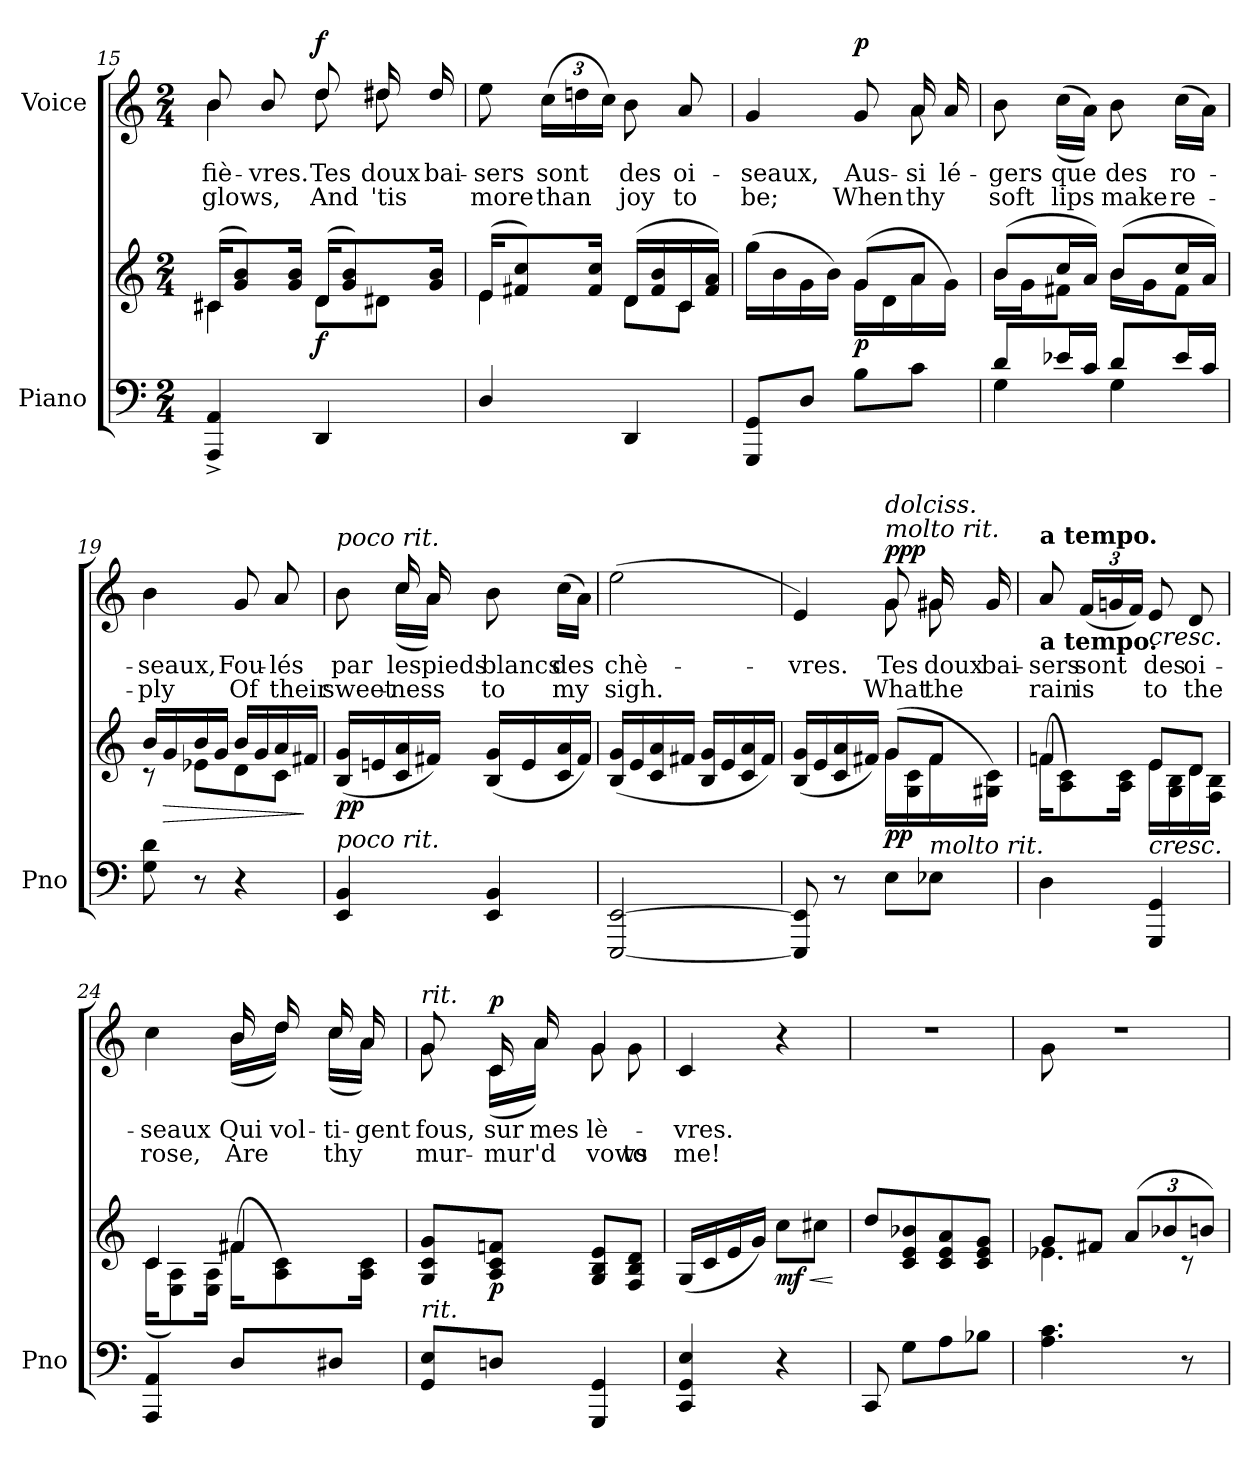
**kern	**kern	**dynam	**kern	**text	**text	**dynam
*part2	*part2	*part2	*part1	*part1	*part1	*part1
*staff3	*staff2	*staff2/3	*staff1	*staff1	*staff1	*staff1
*I"Piano	*	*	*I"Voice	*	*	*
*I'Pno	*	*	*	*	*	*
*clefF4	*clefG2	*	*clefG2	*	*	*
*k[]	*k[]	*	*k[]	*	*	*
*M2/4	*M2/4	*	*M2/4	*	*	*
=15	=15	=15	=15	=15	=15	=15
*	*^	*	*^	*	*	*
4AAA/^ 4AA/^	(16c#X/KL	4c#\	.	8b/	4b\	fiè-	glows,	.
.	8g/ 8b/)	.	.	.	.	.	.	.
.	.	.	.	8b/	.	-vres.	.	.
.	16g/ 16b/Jk	.	.	.	.	.	.	.
!	!	!	!LO:DY:b	!	!	!	!	!LO:DY:b
4DD/	(16d/KL	8d\L	f	8dd/	8dd\	Tes	And	f
.	8g/ 8b/)	.	.	.	.	.	.	.
.	.	8d#X\J	.	16dd#X/	8dd#\	doux	'tis	.
.	16g/ 16b/Jk	.	.	16dd#/	.	bai-	.	.
*	*	*	*	*v	*v	*	*	*
=16	=16	=16	=16	=16	=16	=16	=16
4D/	(16e/KL	4e\	.	8ee\	-sers	more	.
.	8f#X/ 8cc/)	.	.	.	.	.	.
*	*	*	*	*Xbrackettup	*	*	*
.	.	.	.	(24cc\LL	sont	than	.
.	.	.	.	24ddn\	.	.	.
.	16f#/ 16cc/Jk	.	.	.	.	.	.
.	.	.	.	24cc\JJ)	.	.	.
4DD/	(16d/LL	8d\L	.	8b\	des	joy	.
.	16f#/ 16b/	.	.	.	.	.	.
.	16c/	8c\J	.	8a/	oi-	to	.
.	16f#/ 16a/JJ)	.	.	.	.	.	.
=17	=17	=17	=17	=17	=17	=17	=17
*	*	*	*	*^	*	*	*
8GGG/ 8GG/L	(16gg\LL	4ryy	.	4g/	4.ryy	-seaux,	be;	.
.	16b\	.	.	.	.	.	.	.
8D/J	16g\	.	.	.	.	.	.	.
.	16b\JJ)	.	.	.	.	.	.	.
!	!	!	!LO:DY:b	!	!	!	!	!LO:DY:b
8B\L	(8g/L	16g\LL	p	8g/	.	Aus-	When	p
.	.	16d\	.	.	.	.	.	.
8c\J	8a/J	16a\	.	16a/	8a\	-si	thy	.
.	.	16g\JJ)	.	16a/	.	lé-	.	.
*	*	*	*	*v	*v	*	*	*
=18	=18	=18	=18	=18	=18	=18	=18
*^	*	*	*	*	*	*	*
8d/L	4G\	(8b/L	16b\LL	.	8b\	-gers	soft	.
.	.	.	16g\J	.	.	.	.	.
16e-X/L	.	16cc/L	8f#X\J	.	((16cc\LL	que	lips	.
16c/JJ	.	16a/JJ)	.	.	16a\JJ))	.	.	.
8d/L	4G\	(8b/L	16b\LL	.	8b\	des	make	.
.	.	.	16g\J	.	.	.	.	.
16e-/L	.	16cc/L	8f#\J	.	(16cc\LL	ro-	re-	.
16c/JJ	.	16a/JJ)	.	.	16a\JJ)	.	.	.
*v	*v	*	*	*	*	*	*	*
=19	=19	=19	=19	=19	=19	=19	=19
8G\ 8d\	16b/LL	8r	.	4b\	-seaux,	-ply	.
!	!	!	!LO:HP:b	!	!	!	!
.	16g/	.	>	.	.	.	.
8r	16b/	8e-X\L	.	.	.	.	.
.	16g/JJ	.	.	.	.	.	.
4r	16b/LL	8d\	.	8g/	Fou-	Of	.
.	16g/	.	.	.	.	.	.
.	16a/	8c\J	.	8a/	-lés	their	.
.	16f#X/JJ	.	]	.	.	.	.
*	*v	*v	*	*	*	*	*
=20	=20	=20	=20	=20	=20	=20
*	*	*	*^	*	*	*
!	!	!	!LO:TX:a:i:t=poco rit.	!	!	!	!
!LO:TX:i:t=poco rit.	!	!	!	!	!	!	!
!	!	!LO:DY:b	!	!	!	!	!
4EE/ 4BB/	(16B/ 16g/LL	pp	8b\	8ryy	par	sweet-	.
.	16en/	.	.	.	.	.	.
.	16c/ 16a/	.	16cc/	(16cc\LL	les	-ness	.
.	16f#X/JJ)	.	16a/	16a\JJ)	pieds	.	.
4EE/ 4BB/	(16B/ 16g/LL	.	8b\	4ryy	blancs	to	.
.	16e/	.	.	.	.	.	.
.	16c/ 16a/	.	(16cc\LL	.	des	my	.
.	16f#/JJ)	.	16a\JJ)	.	.	.	.
*	*	*	*v	*v	*	*	*
=21	=21	=21	=21	=21	=21	=21
[2EEE/ [2EE/	(16B/ 16g/LL	.	(2ee\	chè-	sigh.	.
.	16e/	.	.	.	.	.
.	16c/ 16a/	.	.	.	.	.
.	16f#X/JJ	.	.	.	.	.
.	16B/ 16g/LL	.	.	.	.	.
.	16e/	.	.	.	.	.
.	16c/ 16a/	.	.	.	.	.
.	16f#/JJ)	.	.	.	.	.
=22	=22	=22	=22	=22	=22	=22
*	*^	*	*^	*	*	*
8EEE/] 8EE/]	(16B/ 16g/LL	4ryy	.	4e/)	4ryy	-vres.	.	.
.	16e/	.	.	.	.	.	.	.
8r	16c/ 16a/	.	.	.	.	.	.	.
.	16f#X/JJ)	.	.	.	.	.	.	.
!	!	!	!	!LO:TX:a:i:t=molto rit.	!	!	!	!
!	!	!	!	!LO:TX:i:t=dolciss.	!	!	!	!
!	!	!	!LO:DY:b	!	!	!	!	!LO:DY:b
8E\L	(8g/L	16g\LL	pp	8g/	8g\	Tes	What	ppp
.	.	16G\ 16c\	.	.	.	.	.	.
!LO:TX:i:t=molto rit.	!	!	!	!	!	!	!	!
8E-X\J	8f#/J	16f#\	.	16g#X/	8g#\	doux	the	.
.	.	16G#X\ 16c\JJ)	.	16g#/	.	bai-	.	.
*	*	*	*	*v	*v	*	*	*
=23	=23	=23	=23	=23	=23	=23	=23
!	!	!	!	!LO:TX:a:B:t=a tempo.	!	!	!
!	!	!	!	!LO:TX:b:B:t=a tempo.	!	!	!
4D\	(16fn\KL	4f/	.	8a/	-sers	rain	.
.	8A\ 8c\)	.	.	.	.	.	.
.	.	.	.	(24f/LL	sont	is	.
.	.	.	.	24gn/	.	.	.
.	16A\ 16c\Jk	.	.	.	.	.	.
.	.	.	.	24f/JJ)	.	.	.
!	!	!	!	!LO:TX:b:i:t=cresc.	!	!	!
!	!LO:TX:b:i:t=cresc.	!	!	!	!	!	!
4GGG/ 4GG/	8e/L	16e\LL	.	8e/	des	to	.
.	.	16G\ 16B\	.	.	.	.	.
.	8d/J	16d\	.	8d/	oi-	the	.
.	.	16F\ 16B\JJ	.	.	.	.	.
=24	=24	=24	=24	=24	=24	=24	=24
*	*	*	*	*^	*	*	*
4AAA/ 4AA/	4c/	(16c\KL	.	4cc\	4ryy	-seaux	rose,	.
.	.	8E\ 8A\)	.	.	.	.	.	.
.	.	16E\ 16A\Jk	.	.	.	.	.	.
8D/L	(16f#X\KL	4f#/	.	16b/	(16b\LL	Qui	Are	.
.	8A\ 8c\)	.	.	16dd/	16dd\JJ)	vol-	.	.
8D#X/J	.	.	.	16cc/	(16cc\LL	-ti-	thy	.
.	16A\ 16c\Jk	.	.	16a/	16a\JJ)	-gent	.	.
*	*v	*v	*	*	*	*	*	*
=25	=25	=25	=25	=25	=25	=25	=25
!	!	!	!LO:TX:a:i:t=rit.	!	!	!	!
!LO:TX:i:t=rit.	!	!	!	!	!	!	!
8GG/ 8E/L	8G/ 8c/ 8g/L	.	8g/	8g\	fous,	mur-	.
!	!	!LO:DY:b	!	!	!	!	!LO:DY:b
8Dn/J	8A/ 8c/ 8fn/J	p	16c/	(16c\LL	sur	-mur'd	p
.	.	.	16a/	16a\JJ)	mes	.	.
4GGG/ 4GG/	8G/ 8B/ 8e/L	.	4g/	8g\	lè-	vows	.
.	8F/ 8B/ 8d/J	.	.	8g\	.	to	.
=26	=26	=26	=26	=26	=26	=26	=26
!	!	!	!LO:TX:b:B:t=a tempo.	!	!	!	!
!	!	!	!LO:TX:a:B:t=a tempo.	!	!	!	!
*	*	*	*v	*v	*	*	*
4CC/ 4GG/ 4E/	(16G/LL	.	4c/	-vres.	me!	.
.	16c/	.	.	.	.	.
.	16e/	.	.	.	.	.
.	16g/JJ)	.	.	.	.	.
!	!	!LO:HP:b	!	!	!	!
!	!	!LO:DY:n=1:b	!	!	!	!
4r	8cc\L	< mf	4r	.	.	.
.	8cc#X\J	.	.	.	.	.
.	.	[	.	.	.	.
=27	=27	=27	=27	=27	=27	=27
8CC/	8dd/L	.	2r	.	.	.
8G\L	8c/ 8e/ 8b-X/	.	.	.	.	.
8A\	8c/ 8e/ 8a/	.	.	.	.	.
8B-X\J	8c/ 8e/ 8g/J	.	.	.	.	.
=28	=28	=28	=28	=28	=28	=28
*	*^	*	*^	*	*	*
4.A\ 4.c\	8g/L	4.e-X\	.	2r	8g	.	.	.
.	8f#X/J	.	.	.	8ryy	.	.	.
*	*Xbrackettup	*	*	*	*	*	*	*
.	(12a/L	.	.	.	4ryy	.	.	.
.	12b-X/	.	.	.	.	.	.	.
8r	.	8r	.	.	.	.	.	.
.	12bn/J)	.	.	.	.	.	.	.
*	*v	*v	*	*	*	*	*	*
*	*	*	*v	*v	*	*	*
=	=	=	=	=	=	=
*-	*-	*-	*-	*-	*-	*-
